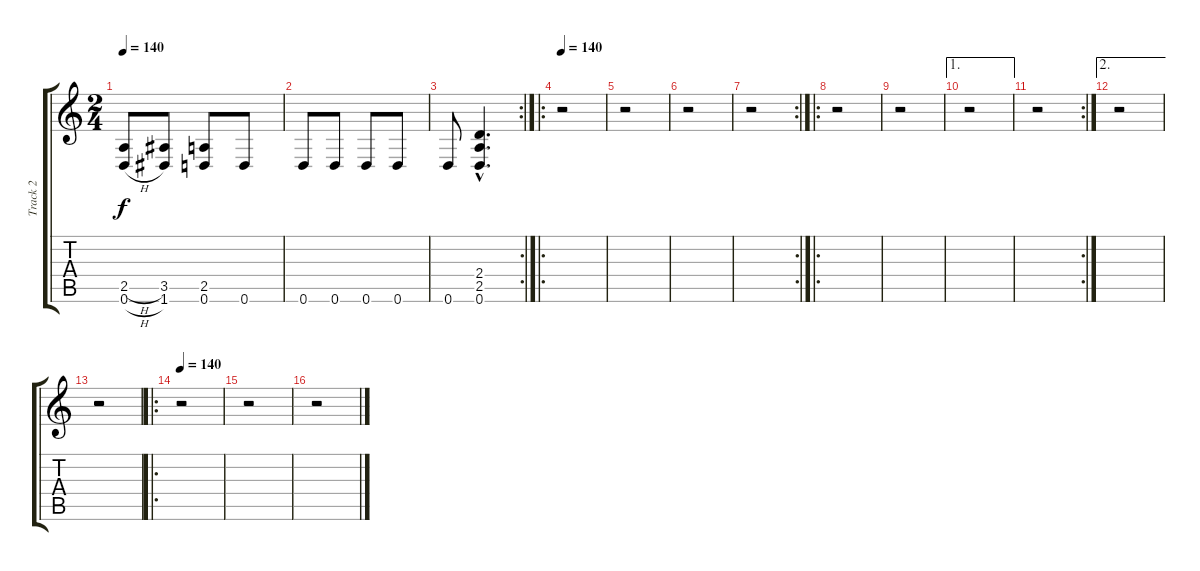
\track ("Track 2" "Track 2") {instrument overdrivenguitar}
\staff {score tabs}
\tuning (D4 A3 F3 C3 G2 D2) {hide}
\ts (2 4)
\tempo 140
\clef g2
\ks c
(2.5{h} 0.6{h}).8{dy f} (3.5 1.6).8 (2.5 0.6).8 0.6.8 |
0.6.8 0.6.8 0.6.8 0.6.8 |
\rc 2
0.6.8 (2.4{hac} 2.5{hac} 0.6{hac}).4{d} |
\ro
\tempo 140
r.2 |
r.2 |
r.2 |
\rc 2
r.2 |
\ro
r.2 |
r.2 |
\ae 1
r.2 |
\rc 2
r.2 |
\ae 2
r.2 |
r.2 |
\ro
\tempo 140
r.2 |
r.2 |
r.2
